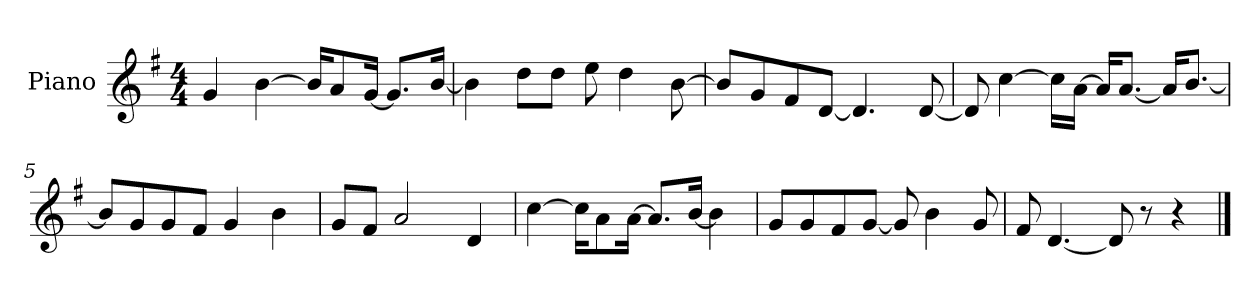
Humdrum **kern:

**kern
*part1
*staff1
*I"Piano
*I'P-no
*clefG2
*k[f#]
*M4/4
*MM90
=1
4g/
[4b\
16b/KL]
8a/
[16g/Jk
8.g/L]
[16b/Jk
=2
4b\]
8dd\L
8dd\J
8ee\
4dd\
[8b\
=3
8b/L]
8g/
8f#/
[8d/J
4.d/]
[8d/
=4
8d/]
[4cc\
16cc\LL]
[16a\JJ
16a/KL]
[8.a/J
16a/KL]
[8.b/J
=5
8b/L]
8g/
8g/
8f#/J
4g/
4b\
!!LO:LB:g=z
=6
8g/L
8f#/J
2a/
4d/
=7
[4cc\
16cc\KL]
8a\
[16a\Jk
8.a/L]
[16b/Jk
4b\]
=8
8g/L
8g/
8f#/
[8g/J
8g/]
4b\
8g/
=9
8f#/
[4.d/
8d/]
8r
4r
==
*-
